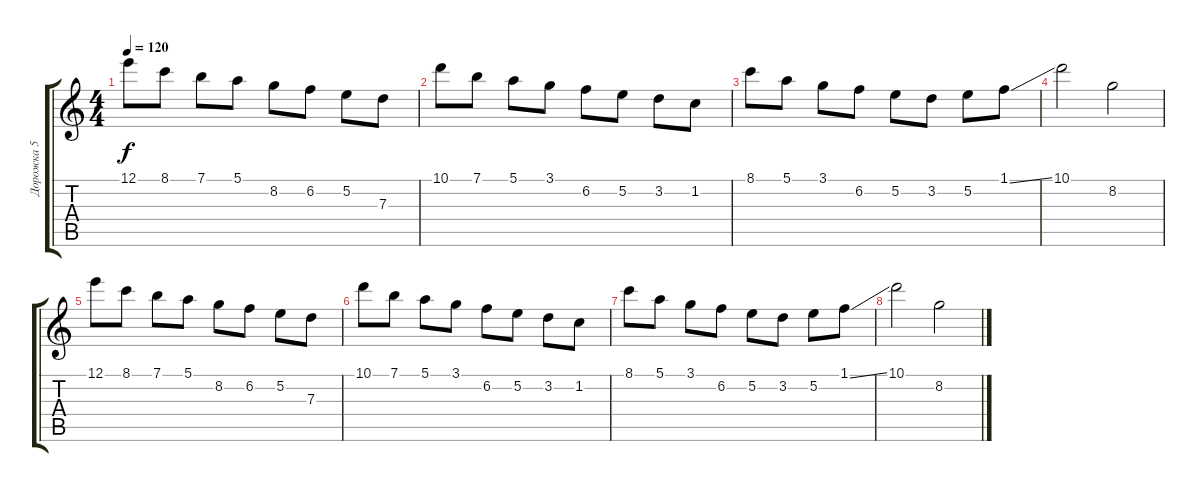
\track ("Дорожка 5" "Дорожка 5") {instrument distortionguitar}
\staff {score tabs}
\tuning (E4 B3 G3 D3 A2 E2) {hide}
\ts (4 4)
\tempo 120
\clef g2
\ks c
12.1.8{dy f} 8.1.8 7.1.8 5.1.8 8.2.8 6.2.8 5.2.8 7.3.8 |
10.1.8 7.1.8 5.1.8 3.1.8 6.2.8 5.2.8 3.2.8 1.2.8 |
8.1.8 5.1.8 3.1.8 6.2.8 5.2.8 3.2.8 5.2.8 1.1{ss}.8 |
10.1.2 8.2.2 |
12.1.8 8.1.8 7.1.8 5.1.8 8.2.8 6.2.8 5.2.8 7.3.8 |
10.1.8 7.1.8 5.1.8 3.1.8 6.2.8 5.2.8 3.2.8 1.2.8 |
8.1.8 5.1.8 3.1.8 6.2.8 5.2.8 3.2.8 5.2.8 1.1{ss}.8 |
10.1.2 8.2.2
